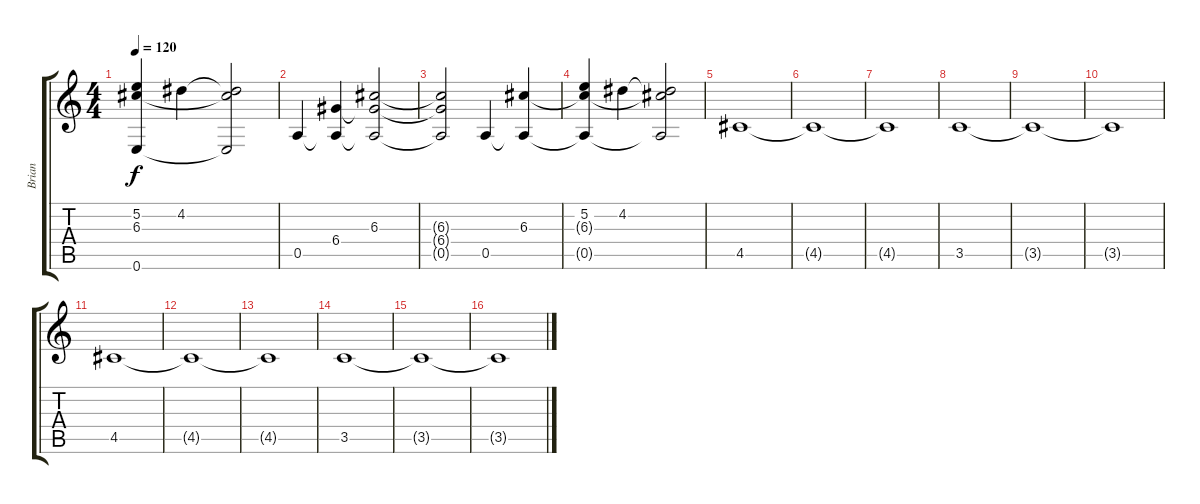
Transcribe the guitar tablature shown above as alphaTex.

\track ("Brian" "Brian") {instrument electricguitarclean}
\staff {score tabs}
\tuning (E4 B3 G3 D3 A2 E2) {hide}
\ts (4 4)
\tempo 120
\clef g2
\ks c
(5.2 6.3{t} 0.6{t}).4{dy f} 4.2.4 (4.2{t} 6.3{t} 0.6{t}).2 |
0.5.4 (6.4 0.5{t}).4 (6.3 6.4{t} 0.5{t}).2 |
(6.3{t} 6.4{t} 0.5{t}).2 0.5.4 (6.3 0.5{t}).4 |
(5.2 6.3{t} 0.5{t}).4 4.2.4 (4.2{t} 6.3{t} 0.5{t}).2 |
4.5.1 |
4.5{t}.1 |
4.5{t}.1 |
3.5.1 |
3.5{t}.1 |
3.5{t}.1 |
4.5.1 |
4.5{t}.1 |
4.5{t}.1 |
3.5.1 |
3.5{t}.1 |
3.5{t}.1
